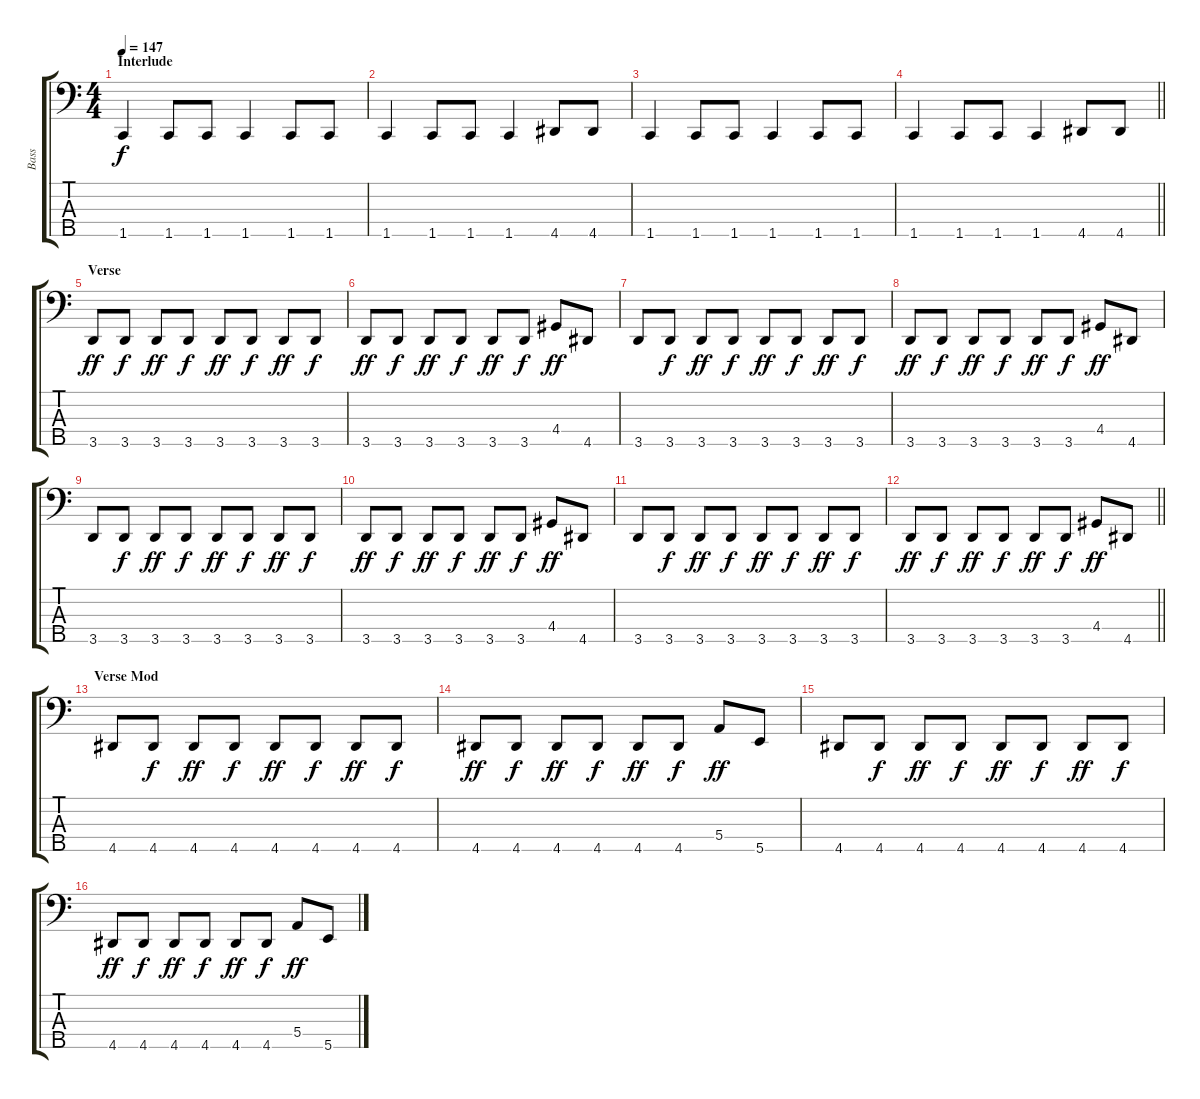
\track ("Bass" "Bass") {instrument electricbasspick}
\staff {score tabs}
\tuning (G2 D2 A1 E1 B0) {hide}
\ts (4 4)
\section ("" "Interlude")
\tempo 147
\clef f4
\ks c
1.5.4{dy f} 1.5.8 1.5.8 1.5.4 1.5.8 1.5.8 |
1.5.4 1.5.8 1.5.8 1.5.4 4.5.8 4.5.8 |
1.5.4 1.5.8 1.5.8 1.5.4 1.5.8 1.5.8 |
\barLineRight lightlight
1.5.4 1.5.8 1.5.8 1.5.4 4.5.8 4.5.8 |
\section ("" "Verse")
3.5.8{dy ff} 3.5.8{dy f} 3.5.8{dy ff} 3.5.8{dy f} 3.5.8{dy ff} 3.5.8{dy f} 3.5.8{dy ff} 3.5.8{dy f} |
3.5.8{dy ff} 3.5.8{dy f} 3.5.8{dy ff} 3.5.8{dy f} 3.5.8{dy ff} 3.5.8{dy f} 4.4.8{dy ff} 4.5.8 |
3.5.8 3.5.8{dy f} 3.5.8{dy ff} 3.5.8{dy f} 3.5.8{dy ff} 3.5.8{dy f} 3.5.8{dy ff} 3.5.8{dy f} |
3.5.8{dy ff} 3.5.8{dy f} 3.5.8{dy ff} 3.5.8{dy f} 3.5.8{dy ff} 3.5.8{dy f} 4.4.8{dy ff} 4.5.8 |
3.5.8 3.5.8{dy f} 3.5.8{dy ff} 3.5.8{dy f} 3.5.8{dy ff} 3.5.8{dy f} 3.5.8{dy ff} 3.5.8{dy f} |
3.5.8{dy ff} 3.5.8{dy f} 3.5.8{dy ff} 3.5.8{dy f} 3.5.8{dy ff} 3.5.8{dy f} 4.4.8{dy ff} 4.5.8 |
3.5.8 3.5.8{dy f} 3.5.8{dy ff} 3.5.8{dy f} 3.5.8{dy ff} 3.5.8{dy f} 3.5.8{dy ff} 3.5.8{dy f} |
\barLineRight lightlight
3.5.8{dy ff} 3.5.8{dy f} 3.5.8{dy ff} 3.5.8{dy f} 3.5.8{dy ff} 3.5.8{dy f} 4.4.8{dy ff} 4.5.8 |
\section ("" "Verse Mod")
4.5.8 4.5.8{dy f} 4.5.8{dy ff} 4.5.8{dy f} 4.5.8{dy ff} 4.5.8{dy f} 4.5.8{dy ff} 4.5.8{dy f} |
4.5.8{dy ff} 4.5.8{dy f} 4.5.8{dy ff} 4.5.8{dy f} 4.5.8{dy ff} 4.5.8{dy f} 5.4.8{dy ff} 5.5.8 |
4.5.8 4.5.8{dy f} 4.5.8{dy ff} 4.5.8{dy f} 4.5.8{dy ff} 4.5.8{dy f} 4.5.8{dy ff} 4.5.8{dy f} |
4.5.8{dy ff} 4.5.8{dy f} 4.5.8{dy ff} 4.5.8{dy f} 4.5.8{dy ff} 4.5.8{dy f} 5.4.8{dy ff} 5.5.8
